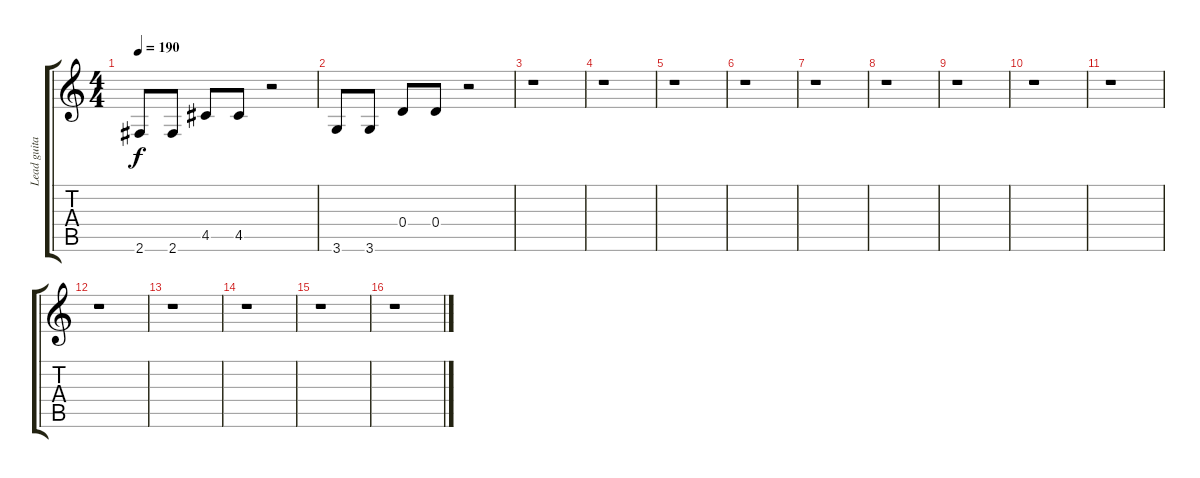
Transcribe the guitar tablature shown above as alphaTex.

\track ("Lead guitar" "Lead guita") {instrument distortionguitar}
\staff {score tabs}
\tuning (E4 B3 G3 D3 A2 E2) {hide}
\ts (4 4)
\tempo 190
\clef g2
\ks c
2.6.8{dy f} 2.6.8 4.5.8 4.5.8 r.2 |
3.6.8 3.6.8 0.4.8 0.4.8 r.2 |
r.1 |
r.1 |
r.1 |
r.1 |
r.1 |
r.1 |
r.1 |
r.1 |
r.1 |
r.1 |
r.1 |
r.1 |
r.1 |
r.1
